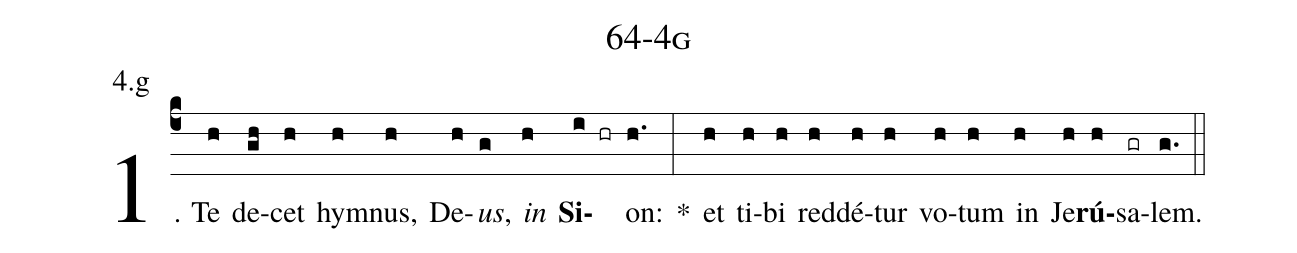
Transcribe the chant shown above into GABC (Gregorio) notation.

name: 64-4g;
annotation: 4.g;
%%
(c4)1. Te(h) de(gh)cet(h) hym(h)nus,(h) De(h)<i>us</i>,(g) <i>in</i>(h) <b>Si</b>(i hr)on:(h.) *(:) et(h) ti(h)bi(h) red(h)dé(h)tur(h) vo(h)tum(h) in(h) Je(h)<b>rú</b>(h)sa(gr)lem.(g.) (::)
